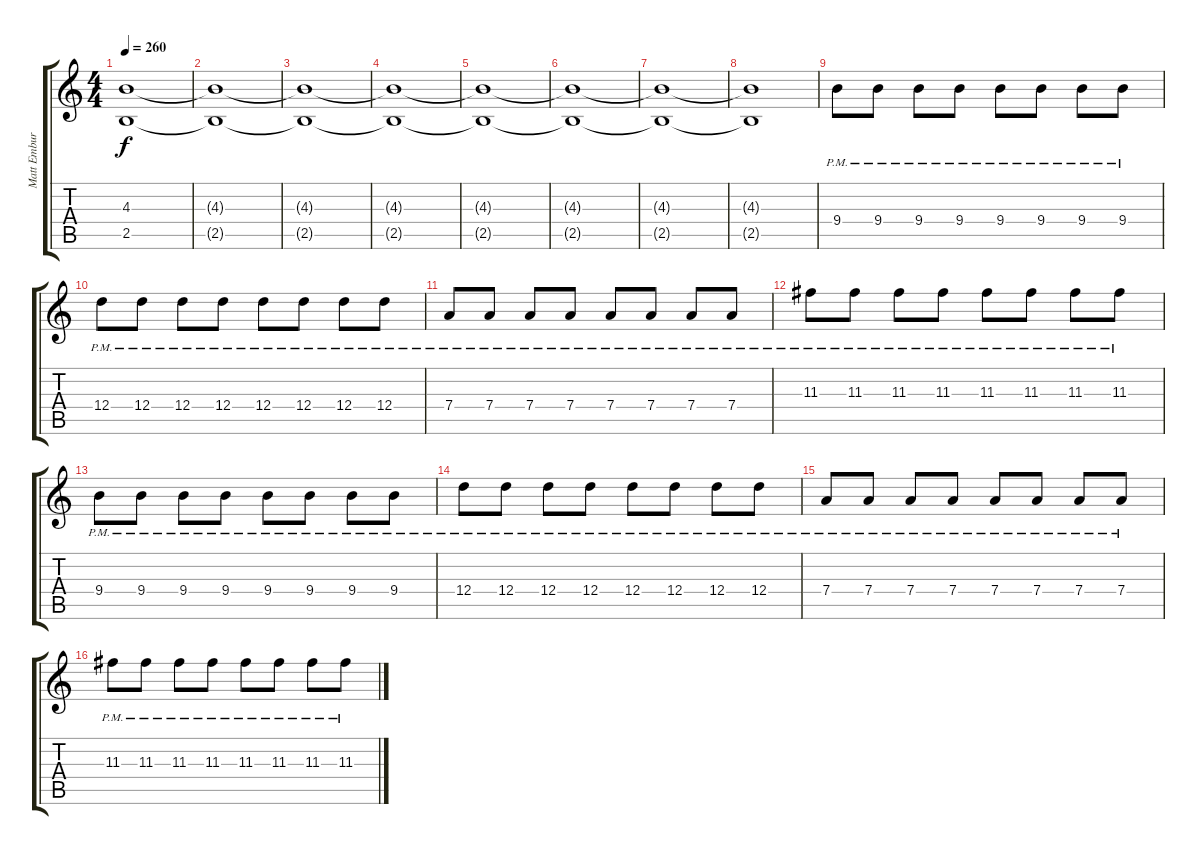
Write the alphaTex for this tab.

\track ("Matt Emburgia" "Matt Embur") {instrument distortionguitar}
\staff {score tabs}
\tuning (E4 B3 G3 D3 A2 E2) {hide}
\ts (4 4)
\tempo 260
\clef g2
\ks c
(4.3 2.5).1{dy f volume 7} |
(4.3{t} 2.5{t}).1 |
(4.3{t} 2.5{t}).1 |
(4.3{t} 2.5{t}).1 |
(4.3{t} 2.5{t}).1 |
(4.3{t} 2.5{t}).1 |
(4.3{t} 2.5{t}).1 |
(4.3{t} 2.5{t}).1 |
9.4{pm}.8{volume 13} 9.4{pm}.8 9.4{pm}.8 9.4{pm}.8 9.4{pm}.8 9.4{pm}.8 9.4{pm}.8 9.4{pm}.8 |
12.4{pm}.8 12.4{pm}.8 12.4{pm}.8 12.4{pm}.8 12.4{pm}.8 12.4{pm}.8 12.4{pm}.8 12.4{pm}.8 |
7.4{pm}.8 7.4{pm}.8 7.4{pm}.8 7.4{pm}.8 7.4{pm}.8 7.4{pm}.8 7.4{pm}.8 7.4{pm}.8 |
11.3{pm}.8 11.3{pm}.8 11.3{pm}.8 11.3{pm}.8 11.3{pm}.8 11.3{pm}.8 11.3{pm}.8 11.3{pm}.8 |
9.4{pm}.8 9.4{pm}.8 9.4{pm}.8 9.4{pm}.8 9.4{pm}.8 9.4{pm}.8 9.4{pm}.8 9.4{pm}.8 |
12.4{pm}.8 12.4{pm}.8 12.4{pm}.8 12.4{pm}.8 12.4{pm}.8 12.4{pm}.8 12.4{pm}.8 12.4{pm}.8 |
7.4{pm}.8 7.4{pm}.8 7.4{pm}.8 7.4{pm}.8 7.4{pm}.8 7.4{pm}.8 7.4{pm}.8 7.4{pm}.8 |
11.3{pm}.8 11.3{pm}.8 11.3{pm}.8 11.3{pm}.8 11.3{pm}.8 11.3{pm}.8 11.3{pm}.8 11.3{pm}.8
